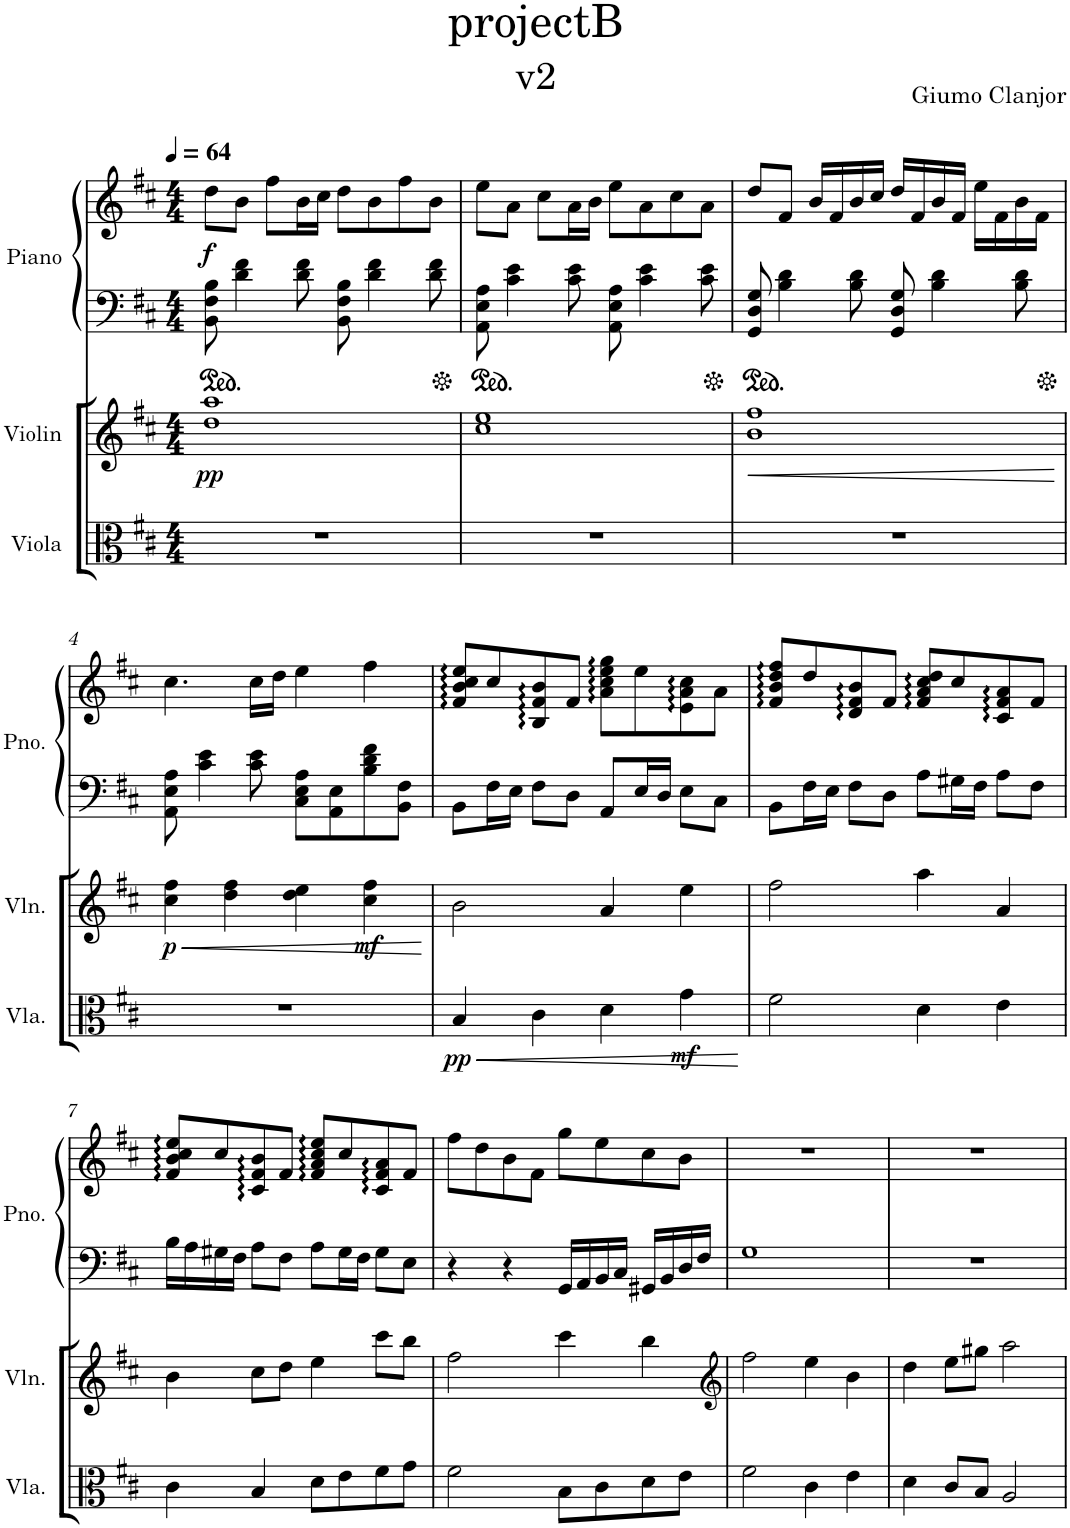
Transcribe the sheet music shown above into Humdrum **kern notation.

**kern	**dynam	**kern	**dynam	**kern	**kern	**dynam
*part3	*part3	*part2	*part2	*part1	*part1	*part1
*staff4	*staff4	*staff3	*staff3	*staff2	*staff1	*staff1/2
*I"Viola	*	*I"Violin	*	*I"Piano	*	*
*I'Vla.	*	*I'Vln.	*	*I'Pno.	*	*
*clefC3	*	*clefG2	*	*clefF4	*clefG2	*
*k[f#c#]	*	*k[f#c#]	*	*k[f#c#]	*k[f#c#]	*
*M4/4	*	*M4/4	*	*M4/4	*M4/4	*
*MM64	*	*MM64	*	*MM64	*MM64	*
=1	=1	=1	=1	=1	=1	=1
!	!	!	!LO:DY:b	!	!	!LO:DY:b
1r	.	1dd 1aa	pp	8BB\ 8F#\ 8B\	8dd\L	f
.	.	.	.	4d\ 4f#\	8b\J	.
.	.	.	.	.	8ff#\L	.
.	.	.	.	8d\ 8f#\	16b\L	.
.	.	.	.	.	16cc#\JJ	.
.	.	.	.	8BB\ 8F#\ 8B\	8dd\L	.
.	.	.	.	4d\ 4f#\	8b\	.
.	.	.	.	.	8ff#\	.
.	.	.	.	8d\ 8f#\	8b\J	.
=2	=2	=2	=2	=2	=2	=2
1r	.	1cc# 1ee	.	8AA\ 8E\ 8A\	8ee\L	.
.	.	.	.	4c#\ 4e\	8a\J	.
.	.	.	.	.	8cc#\L	.
.	.	.	.	8c#\ 8e\	16a\L	.
.	.	.	.	.	16b\JJ	.
.	.	.	.	8AA\ 8E\ 8A\	8ee\L	.
.	.	.	.	4c#\ 4e\	8a\	.
.	.	.	.	.	8cc#\	.
.	.	.	.	8c#\ 8e\	8a\J	.
=3	=3	=3	=3	=3	=3	=3
!	!	!	!LO:HP:b	!	!	!
1r	.	1b 1ff#	<	8GG/ 8D/ 8G/	8dd/L	.
.	.	.	.	4B\ 4d\	8f#/J	.
.	.	.	.	.	16b/LL	.
.	.	.	.	.	16f#/	.
.	.	.	.	8B\ 8d\	16b/	.
.	.	.	.	.	16cc#/JJ	.
.	.	.	.	8GG/ 8D/ 8G/	16dd/LL	.
.	.	.	.	.	16f#/	.
.	.	.	.	4B\ 4d\	16b/	.
.	.	.	.	.	16f#/JJ	.
.	.	.	.	.	16ee\LL	.
.	.	.	.	.	16f#\	.
.	.	.	.	8B\ 8d\	16b\	.
.	.	.	.	.	16f#\JJ	.
.	.	.	[	.	.	.
!!LO:LB:g=z
=4	=4	=4	=4	=4	=4	=4
!	!	!	!LO:HP:b	!	!	!
!	!	!	!LO:DY:n=1:b	!	!	!
1r	.	4cc#\ 4ff#\	< p	8AA\ 8E\ 8A\	4.cc#\	.
.	.	.	.	4c#\ 4e\	.	.
.	.	4dd\ 4ff#\	.	.	.	.
.	.	.	.	8c#\ 8e\	16cc#\LL	.
.	.	.	.	.	16dd\JJ	.
.	.	4dd\ 4ee\	.	8C#\ 8E\ 8A\L	4ee\	.
.	.	.	.	8AA\ 8E\	.	.
!	!	!	!LO:DY:n=2:b	!	!	!
.	.	4cc#\ 4ff#\	mf	8B\ 8d\ 8f#\	4ff#\	.
.	.	.	.	8BB\ 8F#\J	.	.
.	.	.	[	.	.	.
=5	=5	=5	=5	=5	=5	=5
!	!LO:HP:b	!	!	!	!	!
!	!LO:DY:n=1:b	!	!	!	!	!
4B/	< pp	2b\	.	8BB\L	8f#/:: 8b/:: 8cc#/:: 8ee/::L	.
.	.	.	.	16F#\L	8cc#/	.
.	.	.	.	16E\JJ	.	.
4c#\	.	.	.	8F#\L	8B/:: 8f#/:: 8b/::	.
.	.	.	.	8D\J	8f#/J	.
4d\	.	4a/	.	8AA/L	8a\:: 8cc#\:: 8ee\:: 8gg\::L	.
.	.	.	.	16E/L	8ee\	.
.	.	.	.	16D/JJ	.	.
!	!LO:DY:n=2:b	!	!	!	!	!
4g\	mf	4ee\	.	8E\L	8e\:: 8a\:: 8cc#\::	.
.	.	.	.	8C#\J	8a\J	.
.	[	.	.	.	.	.
=6	=6	=6	=6	=6	=6	=6
2f#\	.	2ff#\	.	8BB\L	8f#/:: 8b/:: 8dd/:: 8ff#/::L	.
.	.	.	.	16F#\L	8dd/	.
.	.	.	.	16E\JJ	.	.
.	.	.	.	8F#\L	8d/:: 8f#/:: 8b/::	.
.	.	.	.	8D\J	8f#/J	.
4d\	.	4aa\	.	8A\L	8f#/:: 8a/:: 8cc#/:: 8dd/::L	.
.	.	.	.	16G#X\L	8cc#/	.
.	.	.	.	16F#\JJ	.	.
4e\	.	4a/	.	8A\L	8c#/:: 8f#/:: 8a/::	.
.	.	.	.	8F#\J	8f#/J	.
!!LO:LB:g=z
=7	=7	=7	=7	=7	=7	=7
4c#\	.	4b\	.	16B\LL	8f#/:: 8b/:: 8cc#/:: 8ee/::L	.
.	.	.	.	16A\	.	.
.	.	.	.	16G#X\	8cc#/	.
.	.	.	.	16F#\JJ	.	.
4B/	.	8cc#\L	.	8A\L	8c#/:: 8f#/:: 8b/::	.
.	.	8dd\J	.	8F#\J	8f#/J	.
8d\L	.	4ee\	.	8A\L	8f#/:: 8a/:: 8cc#/:: 8ee/::L	.
8e\	.	.	.	16G#\L	8cc#/	.
.	.	.	.	16F#\JJ	.	.
8f#\	.	8ccc#\L	.	8G#\L	8c#/:: 8f#/:: 8a/::	.
8g\J	.	8bb\J	.	8E\J	8f#/J	.
=8	=8	=8	=8	=8	=8	=8
2f#\	.	2ff#\	.	4r	8ff#\L	.
.	.	.	.	.	8dd\	.
.	.	.	.	4r	8b\	.
.	.	.	.	.	8f#\J	.
8B\L	.	4ccc#\	.	16GG/LL	8gg\L	.
.	.	.	.	16AA/	.	.
8c#\	.	.	.	16BB/	8ee\	.
.	.	.	.	16C#/JJ	.	.
8d\	.	4bb\	.	16GG#X/LL	8cc#\	.
.	.	.	.	16BB/	.	.
8e\J	.	.	.	16D/	8b\J	.
.	.	.	.	16F#/JJ	.	.
=9	=9	=9	=9	=9	=9	=9
*	*	*clefG2	*	*	*	*
2f#\	.	2ff#\	.	1G	1r	.
4c#\	.	4ee\	.	.	.	.
4e\	.	4b\	.	.	.	.
=10	=10	=10	=10	=10	=10	=10
4d\	.	4dd\	.	1r	1r	.
8c#/L	.	8ee\L	.	.	.	.
8B/J	.	8gg#X\J	.	.	.	.
2A/	.	2aa\	.	.	.	.
=	=	=	=	=	=	=
*-	*-	*-	*-	*-	*-	*-
